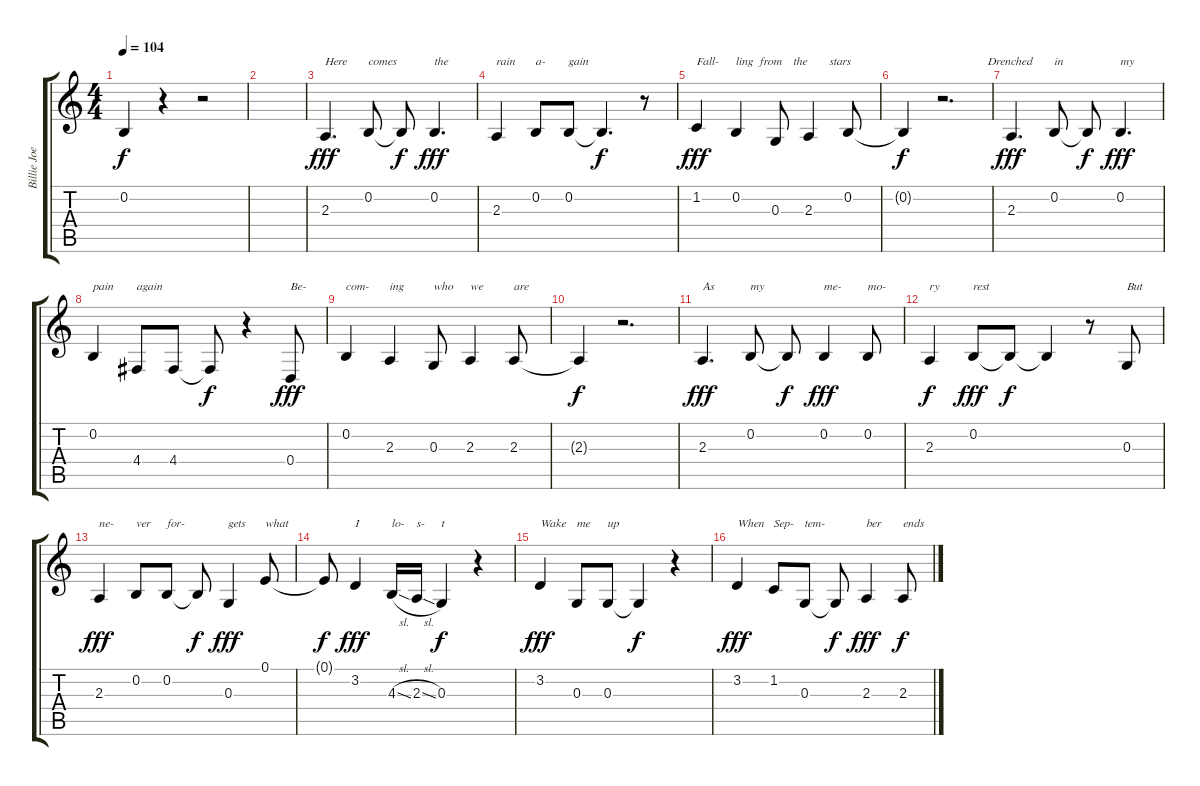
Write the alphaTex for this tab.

\track ("Billie Joe Armstrong (vocal)" "Billie Joe") {instrument violin}
\staff {score tabs}
\tuning (E4 B3 G3 D3 A2 E2) {hide}
\ts (4 4)
\tempo 104
\clef g2
\ks c
0.2{t}.4{dy f} r.4 r.2 |
|
2.3.4{d txt "Here" dy fff} 0.2.8{txt "comes"} 0.2{t}.8{dy f} 0.2.4{d txt "the" dy fff} |
2.3.4{txt "rain"} 0.2.8{txt "a-"} 0.2.8{txt "gain"} 0.2{t}.4{d dy f} r.8 |
1.2.4{txt "Fall-" dy fff} 0.2.4{txt "ling  from"} 0.3.8{txt "      the"} 2.3.4{txt "       stars"} 0.2.8 |
0.2{t}.4{dy f} r.2{d txt "               Drenched"} |
2.3.4{d dy fff} 0.2.8{txt "in"} 0.2{t}.8{dy f} 0.2.4{d txt "my" dy fff} |
0.2.4{txt "pain"} 4.4.8{txt "again"} 4.4.8 4.4{t}.8{dy f} r.4 0.4.8{txt "Be-" dy fff} |
0.2.4{txt "com-"} 2.3.4{txt "ing"} 0.3.8{txt "who"} 2.3.4{txt "we"} 2.3.8{txt "are"} |
2.3{t}.4{dy f} r.2{d} |
2.3.4{d txt "As" dy fff} 0.2.8{txt "my"} 0.2{t}.8{dy f} 0.2.4{txt "me-" dy fff} 0.2.8{txt "mo-"} |
2.3.4{txt "ry" dy f} 0.2.8{txt "rest" dy fff} 0.2{t}.8{dy f} 0.2{t}.4 r.8 0.3.8{txt "But"} |
2.3.4{txt "ne-" dy fff} 0.2.8{txt "ver"} 0.2.8{txt "for-"} 0.2{t}.8{dy f} 0.3.4{txt "gets" dy fff} 0.1.8{txt "what"} |
0.1{t}.8{dy f} 3.2.4{txt "I" dy fff} 4.3{sl}.16{txt "lo-"} 2.3{sl}.16{txt "s-"} 0.3.4{txt "t" dy f} r.4 |
3.2.4{txt "Wake" dy fff} 0.3.8{txt "me"} 0.3.8{txt "up"} 0.3{t}.4{dy f} r.4 |
3.2.4{txt "When" dy fff} 1.2.8{txt "Sep-"} 0.3.8{txt "tem-"} 0.3{t}.8{dy f} 2.3.4{txt "ber" dy fff} 2.3{h}.8{txt "ends" dy f}
